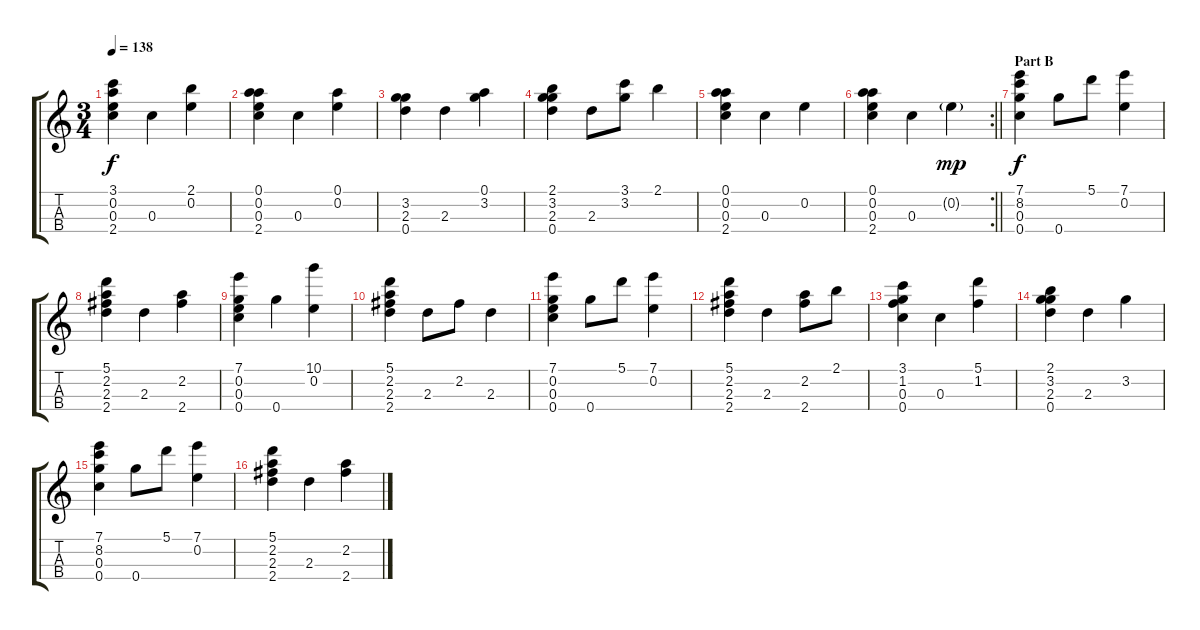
\track "" {instrument acousticguitarnylon}
\staff {score tabs}
\tuning (A4 E4 C4 G4) {hide}
\ts (3 4)
\tempo 138
\clef g2
\ks c
(3.1 0.2 0.3 2.4).4{dy f} 0.3.4 (2.1 0.2).4 |
(0.1 0.2 0.3 2.4).4 0.3.4 (0.1 0.2).4 |
(3.2 2.3 0.4).4 2.3.4 (0.1 3.2).4 |
(2.1 3.2 2.3 0.4).4 2.3.8 (3.1 3.2).8 2.1.4 |
(0.1 0.2 0.3 2.4).4 0.3.4 0.2.4 |
\rc 2
\barLineRight lightlight
(0.1 0.2 0.3 2.4).4 0.3.4 0.2{g}.4{dy mp} |
\section ("" "Part B")
(7.1 8.2 0.3 0.4).4{dy f} 0.4.8 5.1.8 (7.1 0.2).4 |
(5.1 2.2 2.3 2.4).4 2.3.4 (2.2 2.4).4 |
(7.1 0.2 0.3 0.4).4 0.4.4 (10.1 0.2).4 |
(5.1 2.2 2.3 2.4).4 2.3.8 2.2.8 2.3.4 |
(7.1 0.2 0.3 0.4).4 0.4.8 5.1.8 (7.1 0.2).4 |
(5.1 2.2 2.3 2.4).4 2.3.4 (2.2 2.4).8 2.1.8 |
(3.1 1.2 0.3 0.4).4 0.3.4 (5.1 1.2).4 |
(2.1 3.2 2.3 0.4).4 2.3.4 3.2.4 |
(7.1 8.2 0.3 0.4).4 0.4.8 5.1.8 (7.1 0.2).4 |
(5.1 2.2 2.3 2.4).4 2.3.4 (2.2 2.4).4
